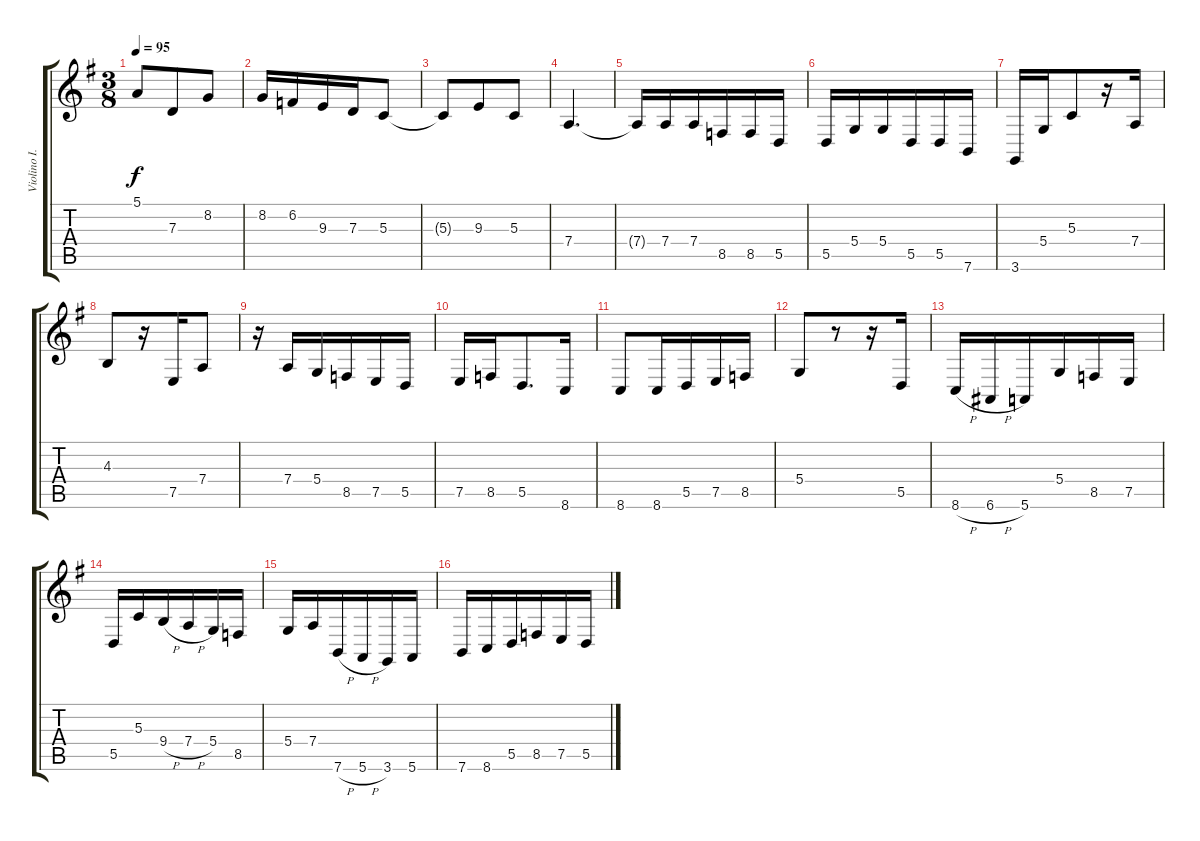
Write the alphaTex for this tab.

\track ("Violino I. di ripieno" "Violino I.") {instrument violin}
\staff {score tabs}
\tuning (E4 B3 G3 D3 A2 E2) {hide}
\ts (3 8)
\tempo 95
\clef g2
\ks g
5.1.8{dy f} 7.3.8 8.2.8 |
8.2.16 6.2.16{beam merge} 9.3.16 7.3.16{beam merge} 5.3.8 |
5.3{t}.8 9.3.8 5.3.8 |
7.4.4{d} |
7.4{t}.16 7.4.16{beam merge} 7.4.16 8.5.16{beam merge} 8.5.16 5.5.16 |
5.5.16 5.4.16{beam merge} 5.4.16 5.5.16{beam merge} 5.5.16 7.6.16 |
3.6.16 5.4.16{beam merge} 5.3.8 r.16 7.4.16 |
4.3.8 r.16 7.5.16{beam merge} 7.4.8 |
r.16 7.4.16{beam merge} 5.4.16 8.5.16{beam merge} 7.5.16 5.5.16 |
7.5.16 8.5.16 5.5.8{d beam merge} 8.6.16 |
8.6.8 8.6.16{beam merge} 5.5.16{beam merge} 7.5.16{beam merge} 8.5.16 |
5.4.8 r.8 r.16 5.5.16 |
8.6{h}.16 6.6{h}.16{beam merge} 5.6.16 5.4.16{beam merge} 8.5.16 7.5.16 |
5.5.16 5.3.16{beam merge} 9.4{h}.16 7.4{h}.16{beam merge} 5.4.16 8.5.16 |
5.4.16 7.4.16{beam merge} 7.6{h}.16 5.6{h}.16{beam merge} 3.6.16 5.6.16 |
7.6.16 8.6.16{beam merge} 5.5.16 8.5.16{beam merge} 7.5.16 5.5.16
